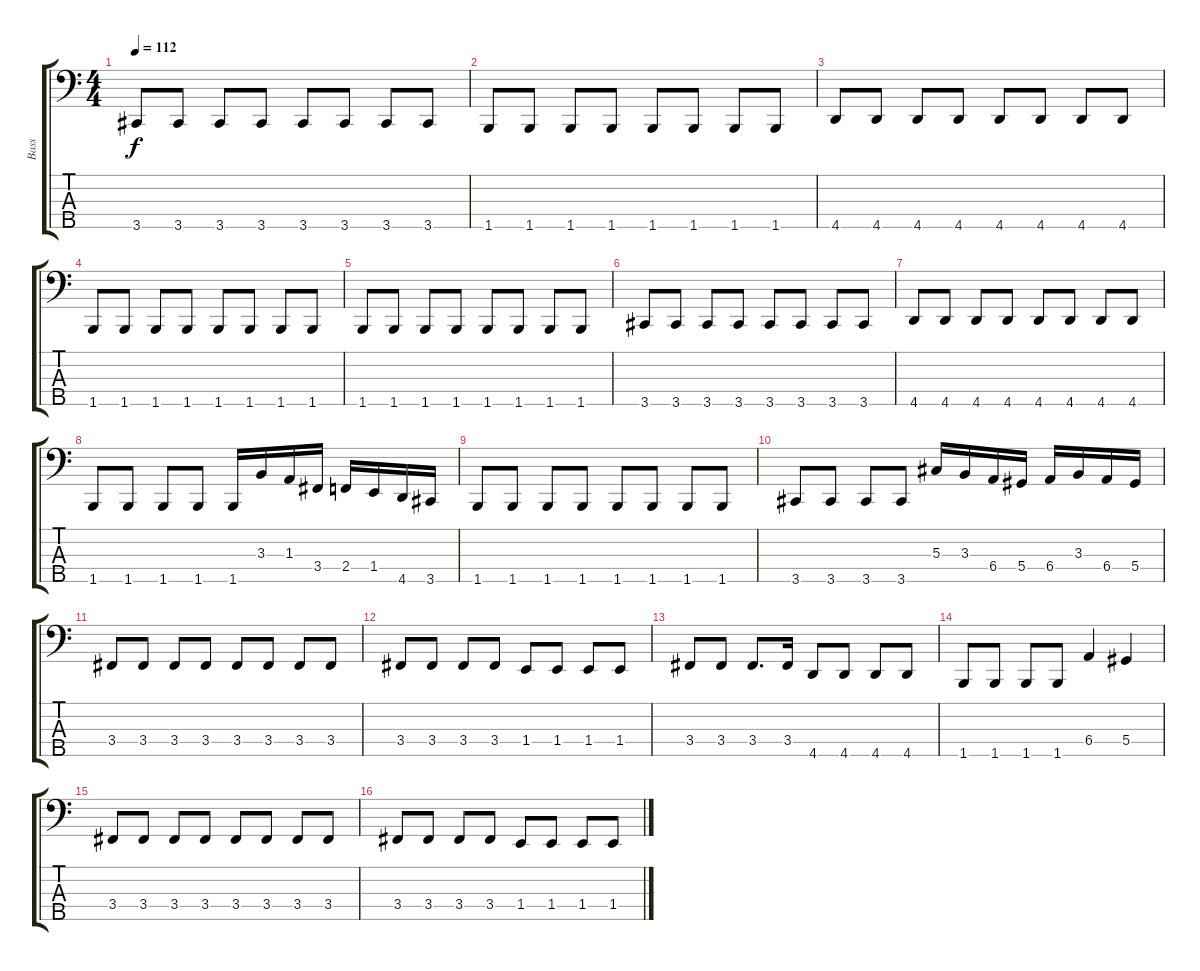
\track ("Bass" "Bass") {instrument electricbasspick}
\staff {score tabs}
\tuning (Gb2 Db2 Ab1 Eb1 Bb0) {hide}
\ts (4 4)
\tempo 112
\clef f4
\ks c
3.5.8{dy f} 3.5.8 3.5.8 3.5.8 3.5.8 3.5.8 3.5.8 3.5.8 |
1.5.8 1.5.8 1.5.8 1.5.8 1.5.8 1.5.8 1.5.8 1.5.8 |
4.5.8 4.5.8 4.5.8 4.5.8 4.5.8 4.5.8 4.5.8 4.5.8 |
1.5.8 1.5.8 1.5.8 1.5.8 1.5.8 1.5.8 1.5.8 1.5.8 |
1.5.8 1.5.8 1.5.8 1.5.8 1.5.8 1.5.8 1.5.8 1.5.8 |
3.5.8 3.5.8 3.5.8 3.5.8 3.5.8 3.5.8 3.5.8 3.5.8 |
4.5.8 4.5.8 4.5.8 4.5.8 4.5.8 4.5.8 4.5.8 4.5.8 |
1.5.8 1.5.8 1.5.8 1.5.8 1.5.16 3.3.16 1.3.16 3.4.16 2.4.16 1.4.16 4.5.16 3.5.16 |
1.5.8 1.5.8 1.5.8 1.5.8 1.5.8 1.5.8 1.5.8 1.5.8 |
3.5.8 3.5.8 3.5.8 3.5.8 5.3.16 3.3.16 6.4.16 5.4.16 6.4.16 3.3.16 6.4.16 5.4.16 |
3.4.8 3.4.8 3.4.8 3.4.8 3.4.8 3.4.8 3.4.8 3.4.8 |
3.4.8 3.4.8 3.4.8 3.4.8 1.4.8 1.4.8 1.4.8 1.4.8 |
3.4.8 3.4.8 3.4.8{d} 3.4.16 4.5.8 4.5.8 4.5.8 4.5.8 |
1.5.8 1.5.8 1.5.8 1.5.8 6.4.4 5.4.4 |
3.4.8 3.4.8 3.4.8 3.4.8 3.4.8 3.4.8 3.4.8 3.4.8 |
3.4.8 3.4.8 3.4.8 3.4.8 1.4.8 1.4.8 1.4.8 1.4.8
